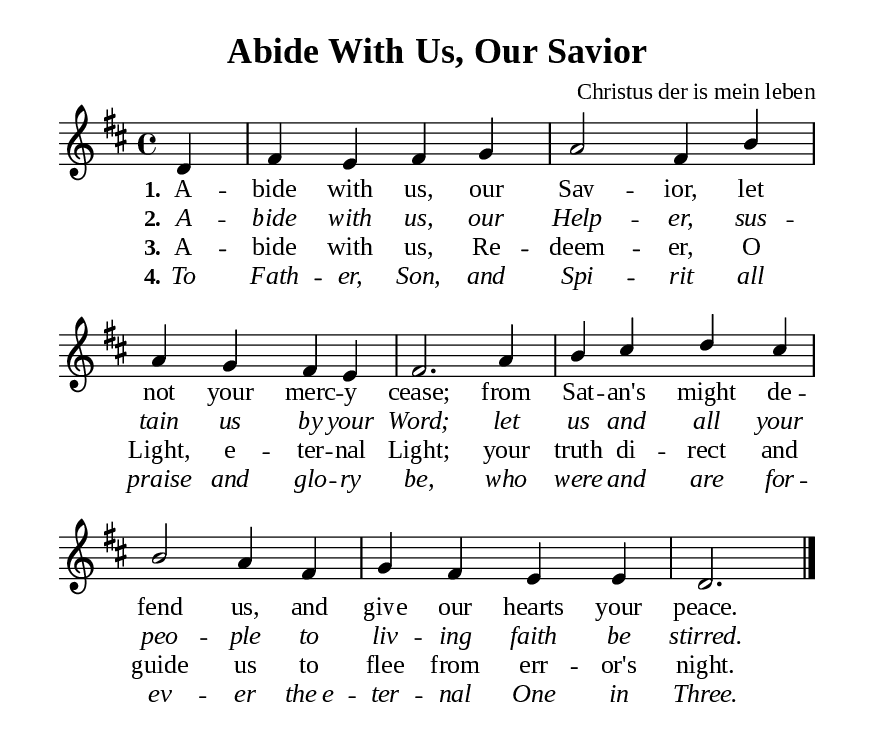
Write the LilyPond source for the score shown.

\version "2.18.2"

\header {
  title = "Abide With Us, Our Savior"
  composer = "Christus der is mein leben"
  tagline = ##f
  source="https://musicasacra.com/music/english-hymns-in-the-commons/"
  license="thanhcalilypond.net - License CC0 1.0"
}

global= {
  \key d \major
  \time 4/4
  \override Score.BarNumber.break-visibility = ##(#f #f #f)
  \override Lyrics.LyricSpace.minimum-distance = #3.0
}

\paper {
  #(set-paper-size "a5")
  top-margin = 10\mm
  bottom-margin = 5\mm
  left-margin = 10\mm
  right-margin = 10\mm
  indent = #0
  #(define fonts
	 (make-pango-font-tree "Liberation Serif"
	 		       "Liberation Serif"
			       "Liberation Serif"
			       (/ 20 20)))
  system-system-spacing = #'((basic-distance . 3) (padding . 3))
}

printItalic = \with {
  \override LyricText.font-shape = #'italic
}

% Verse music
musicVerseSoprano = \relative c' {
                    \partial 4 d4 |
  %{	01	%} fis e fis g |
  %{	02	%} a2 fis4 b |
  %{	03	%} a g fis e |
  %{	04	%} fis2. a4 |
  %{	05	%} b cis d cis |
  %{	06	%} b2 a4 fis |
  %{	07	%} g fis e e |
                    d2. \bar "|."
}

% Verse lyrics
verseOne = \lyricmode {
  \set stanza = #"1."
  A -- bide with us, our Sav -- ior, let not your merc -- y cease;
  from Sat -- an's might de -- fend us, and give our hearts your peace.
}

verseTwo = \lyricmode {
  \set stanza = #"2."
  A -- bide with us, our Help -- er, sus -- tain us by your Word;
  let us and all your peo -- ple to liv -- ing faith be stirred.
}

verseThree = \lyricmode {
  \set stanza = #"3."
  A -- bide with us, Re -- deem -- er, O Light, e -- ter -- nal Light;
  your truth di -- rect and guide us to flee from err -- or's night.
}

verseFour = \lyricmode {
  \set stanza = #"4."
  To Fath -- er, Son, and Spi -- rit all praise and glo -- ry be,
  who were and are for -- ev -- er the_e -- ter -- nal One in Three.
}

% Layout
\score {
    \new ChoirStaff <<
      \new Staff <<
        \clef "treble"
        \new Voice = "sopranos" { \global \stemUp \slurUp \musicVerseSoprano }
      >>
      \new Lyrics \lyricsto sopranos \verseOne
      \new Lyrics \printItalic \lyricsto sopranos \verseTwo
      \new Lyrics \lyricsto sopranos \verseThree
      \new Lyrics \printItalic \lyricsto sopranos \verseFour
    >>
}
